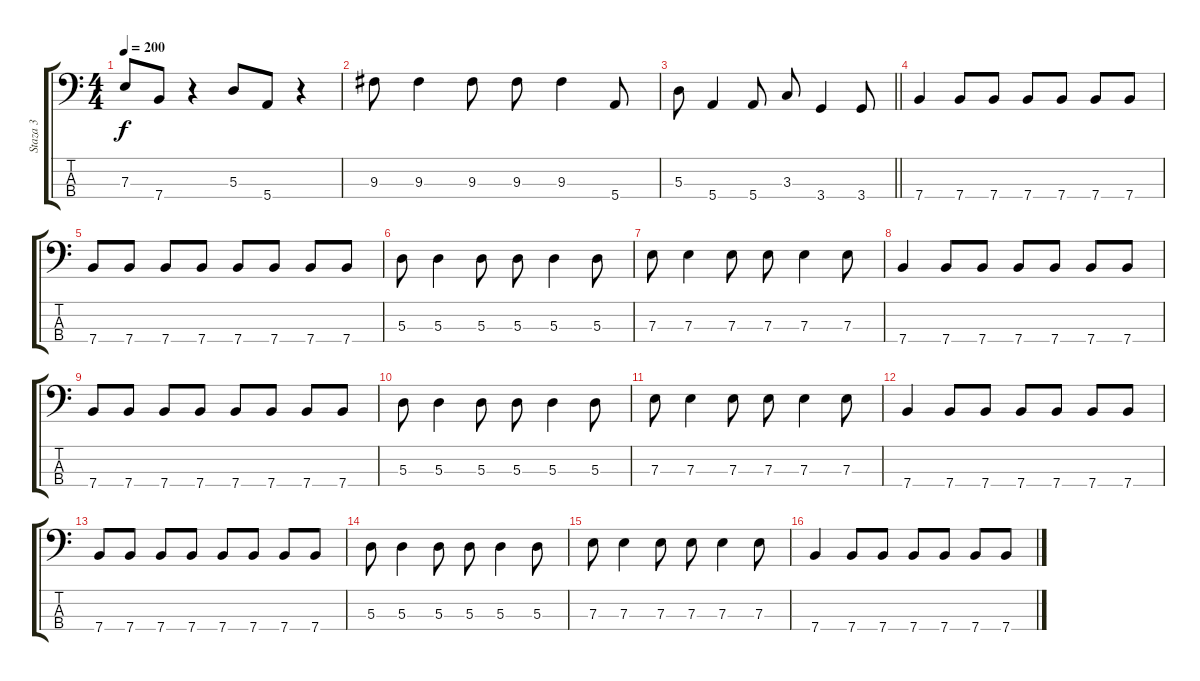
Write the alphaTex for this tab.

\track ("Staza 3" "Staza 3") {instrument electricbassfinger}
\staff {score tabs}
\tuning (G2 D2 A1 E1) {hide}
\ts (4 4)
\tempo 200
\clef f4
\ks c
7.3.8{dy f} 7.4.8 r.4 5.3.8 5.4.8 r.4 |
9.3.8 9.3.4 9.3.8 9.3.8 9.3.4 5.4.8 |
\barLineRight lightlight
5.3.8 5.4.4 5.4.8 3.3.8 3.4.4 3.4.8 |
7.4.4 7.4.8 7.4.8 7.4.8 7.4.8 7.4.8 7.4.8 |
7.4.8 7.4.8 7.4.8 7.4.8 7.4.8 7.4.8 7.4.8 7.4.8 |
5.3.8 5.3.4 5.3.8 5.3.8 5.3.4 5.3.8 |
7.3.8 7.3.4 7.3.8 7.3.8 7.3.4 7.3.8 |
7.4.4 7.4.8 7.4.8 7.4.8 7.4.8 7.4.8 7.4.8 |
7.4.8 7.4.8 7.4.8 7.4.8 7.4.8 7.4.8 7.4.8 7.4.8 |
5.3.8 5.3.4 5.3.8 5.3.8 5.3.4 5.3.8 |
7.3.8 7.3.4 7.3.8 7.3.8 7.3.4 7.3.8 |
7.4.4 7.4.8 7.4.8 7.4.8 7.4.8 7.4.8 7.4.8 |
7.4.8 7.4.8 7.4.8 7.4.8 7.4.8 7.4.8 7.4.8 7.4.8 |
5.3.8 5.3.4 5.3.8 5.3.8 5.3.4 5.3.8 |
7.3.8 7.3.4 7.3.8 7.3.8 7.3.4 7.3.8 |
7.4.4 7.4.8 7.4.8 7.4.8 7.4.8 7.4.8 7.4.8
